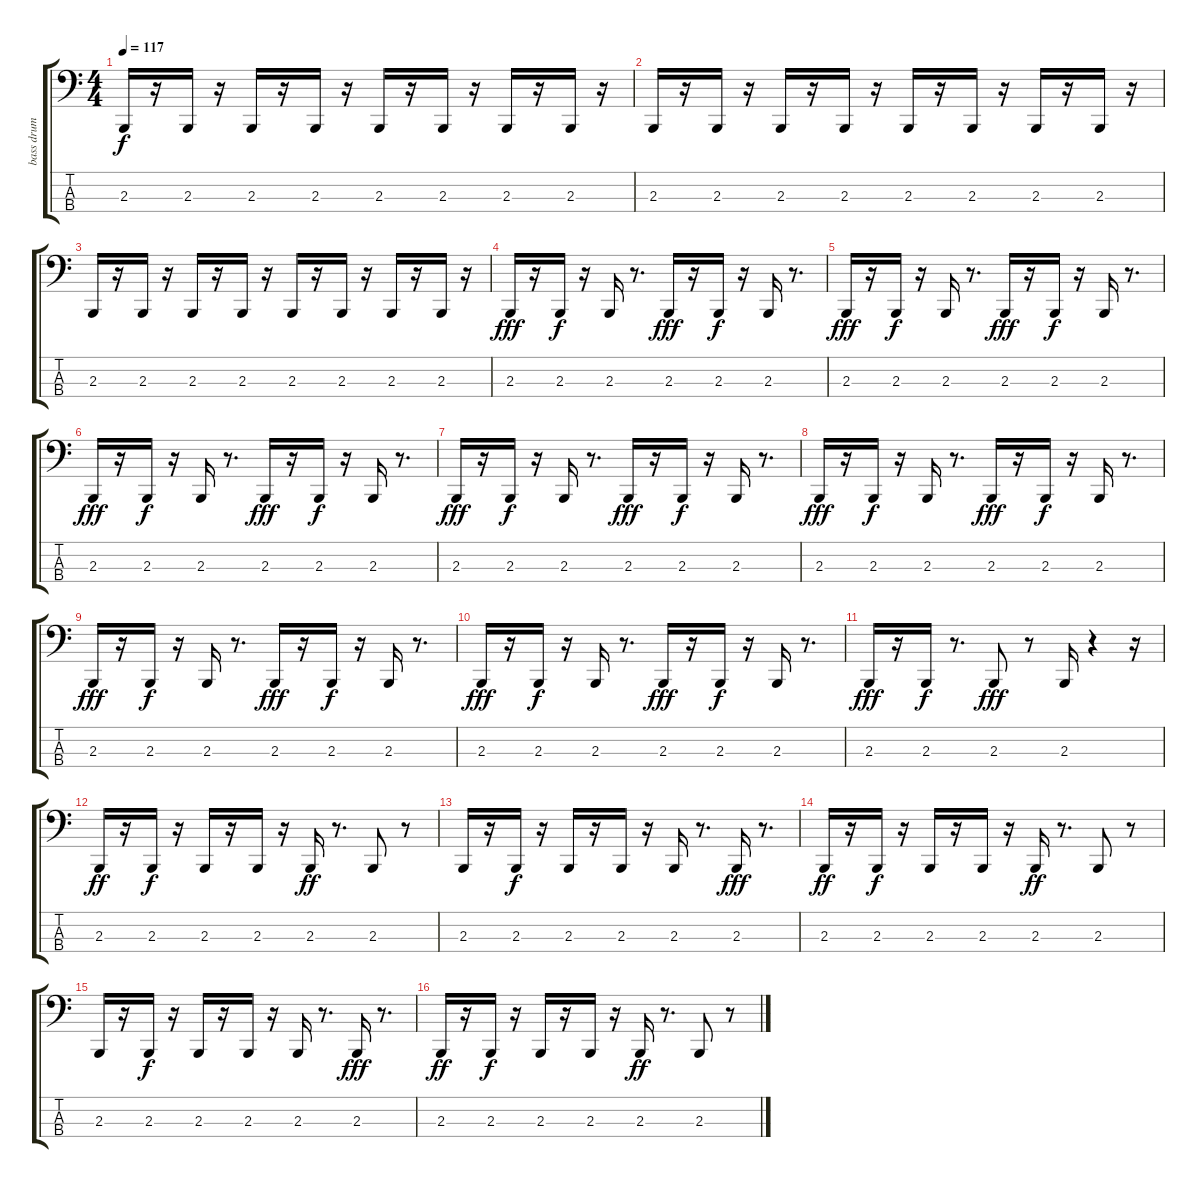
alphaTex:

\track ("bass drum" "bass drum") {instrument melodictom}
\staff {score tabs}
\tuning (G2 D2 A1 E1) {hide}
\ts (4 4)
\tempo 117
\clef f4
\ks c
2.3.16{dy f} r.16 2.3.16 r.16 2.3.16 r.16 2.3.16 r.16 2.3.16 r.16 2.3.16 r.16 2.3.16 r.16 2.3.16 r.16 |
2.3.16 r.16 2.3.16 r.16 2.3.16 r.16 2.3.16 r.16 2.3.16 r.16 2.3.16 r.16 2.3.16 r.16 2.3.16 r.16 |
2.3.16 r.16 2.3.16 r.16 2.3.16 r.16 2.3.16 r.16 2.3.16 r.16 2.3.16 r.16 2.3.16 r.16 2.3.16 r.16 |
2.3.16{dy fff} r.16 2.3.16{dy f} r.16 2.3.16 r.8{d} 2.3.16{dy fff} r.16 2.3.16{dy f} r.16 2.3.16 r.8{d} |
2.3.16{dy fff} r.16 2.3.16{dy f} r.16 2.3.16 r.8{d} 2.3.16{dy fff} r.16 2.3.16{dy f} r.16 2.3.16 r.8{d} |
2.3.16{dy fff} r.16 2.3.16{dy f} r.16 2.3.16 r.8{d} 2.3.16{dy fff} r.16 2.3.16{dy f} r.16 2.3.16 r.8{d} |
2.3.16{dy fff} r.16 2.3.16{dy f} r.16 2.3.16 r.8{d} 2.3.16{dy fff} r.16 2.3.16{dy f} r.16 2.3.16 r.8{d} |
2.3.16{dy fff} r.16 2.3.16{dy f} r.16 2.3.16 r.8{d} 2.3.16{dy fff} r.16 2.3.16{dy f} r.16 2.3.16 r.8{d} |
2.3.16{dy fff} r.16 2.3.16{dy f} r.16 2.3.16 r.8{d} 2.3.16{dy fff} r.16 2.3.16{dy f} r.16 2.3.16 r.8{d} |
2.3.16{dy fff} r.16 2.3.16{dy f} r.16 2.3.16 r.8{d} 2.3.16{dy fff} r.16 2.3.16{dy f} r.16 2.3.16 r.8{d} |
2.3.16{dy fff} r.16 2.3.16{dy f} r.8{d} 2.3.8{dy fff} r.8 2.3.16 r.4 r.16 |
2.3.16{dy ff} r.16 2.3.16{dy f} r.16 2.3.16 r.16 2.3.16 r.16 2.3.16{dy ff} r.8{d} 2.3.8 r.8 |
2.3.16 r.16 2.3.16{dy f} r.16 2.3.16 r.16 2.3.16 r.16 2.3.16 r.8{d} 2.3.16{dy fff} r.8{d} |
2.3.16{dy ff} r.16 2.3.16{dy f} r.16 2.3.16 r.16 2.3.16 r.16 2.3.16{dy ff} r.8{d} 2.3.8 r.8 |
2.3.16 r.16 2.3.16{dy f} r.16 2.3.16 r.16 2.3.16 r.16 2.3.16 r.8{d} 2.3.16{dy fff} r.8{d} |
2.3.16{dy ff} r.16 2.3.16{dy f} r.16 2.3.16 r.16 2.3.16 r.16 2.3.16{dy ff} r.8{d} 2.3.8 r.8
